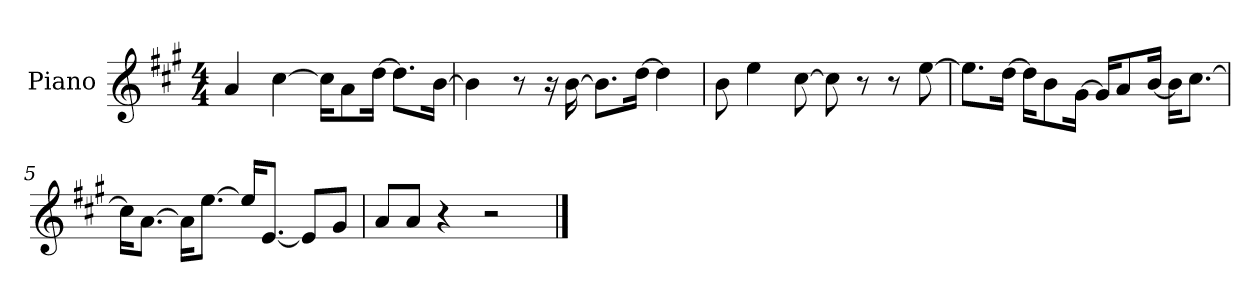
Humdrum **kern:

**kern
*part1
*staff1
*I"Piano
*I'P-no
*clefG2
*k[f#c#g#]
*M4/4
*MM90
=1
4a/
[4cc#\
16cc#\KL]
8a\
[16dd\Jk
8.dd\L]
[16b\Jk
=2
4b\]
8r
16r
[16b\
8.b\L]
[16dd\Jk
4dd\]
=3
8b\
4ee\
[8cc#\
8cc#\]
8r
8r
[8ee\
=4
8.ee\L]
[16dd\Jk
16dd\KL]
8b\
[16g#\Jk
16g#/KL]
8a/
[16b/Jk
16b\KL]
[8.cc#\J
!!LO:LB:g=z
=5
16cc#\KL]
[8.a\J
16a\KL]
[8.ee\J
16ee/KL]
[8.e/J
8e/L]
8g#/J
=6
8a/L
8a/J
4r
2r
==
*-
